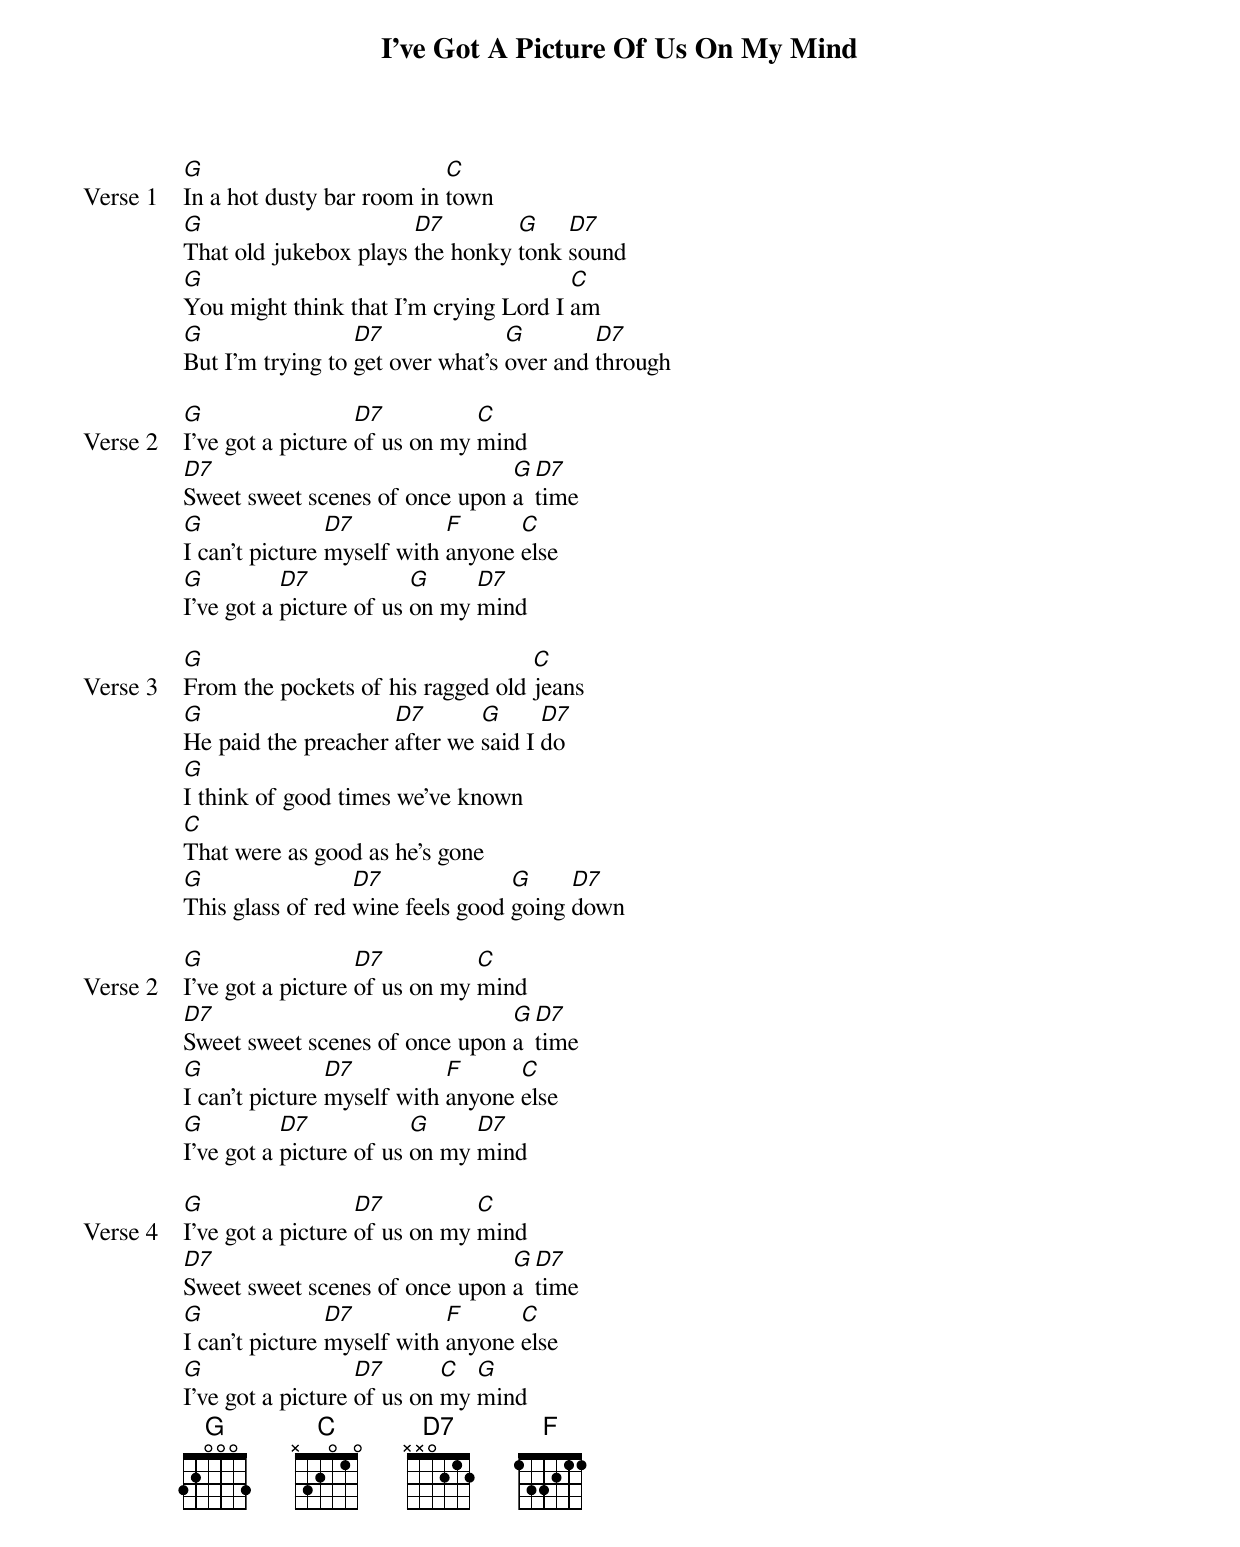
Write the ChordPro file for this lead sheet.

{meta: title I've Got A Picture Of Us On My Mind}
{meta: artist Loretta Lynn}
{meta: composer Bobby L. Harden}

{start_of_verse: Verse 1}
[G]In a hot dusty bar room in [C]town
[G]That old jukebox plays [D7]the honky [G]tonk [D7]sound
[G]You might think that I'm crying Lord I [C]am
[G]But I'm trying to [D7]get over what's [G]over and [D7]through
{end_of_verse}

{start_of_verse: Verse 2}
[G]I've got a picture [D7]of us on my [C]mind
[D7]Sweet sweet scenes of once upon [G]a [D7]time
[G]I can't picture [D7]myself with [F]anyone [C]else
[G]I've got a [D7]picture of us [G]on my [D7]mind
{end_of_verse}

{start_of_verse: Verse 3}
[G]From the pockets of his ragged old [C]jeans
[G]He paid the preacher [D7]after we [G]said I [D7]do
[G]I think of good times we've known
[C]That were as good as he's gone
[G]This glass of red [D7]wine feels good [G]going [D7]down
{end_of_verse}

{start_of_verse: Verse 2}
[G]I've got a picture [D7]of us on my [C]mind
[D7]Sweet sweet scenes of once upon [G]a [D7]time
[G]I can't picture [D7]myself with [F]anyone [C]else
[G]I've got a [D7]picture of us [G]on my [D7]mind
{end_of_verse}

{start_of_verse: Verse 4}
[G]I've got a picture [D7]of us on my [C]mind
[D7]Sweet sweet scenes of once upon [G]a [D7]time
[G]I can't picture [D7]myself with [F]anyone [C]else
[G]I've got a picture [D7]of us on [C]my [G]mind
{end_of_verse}
